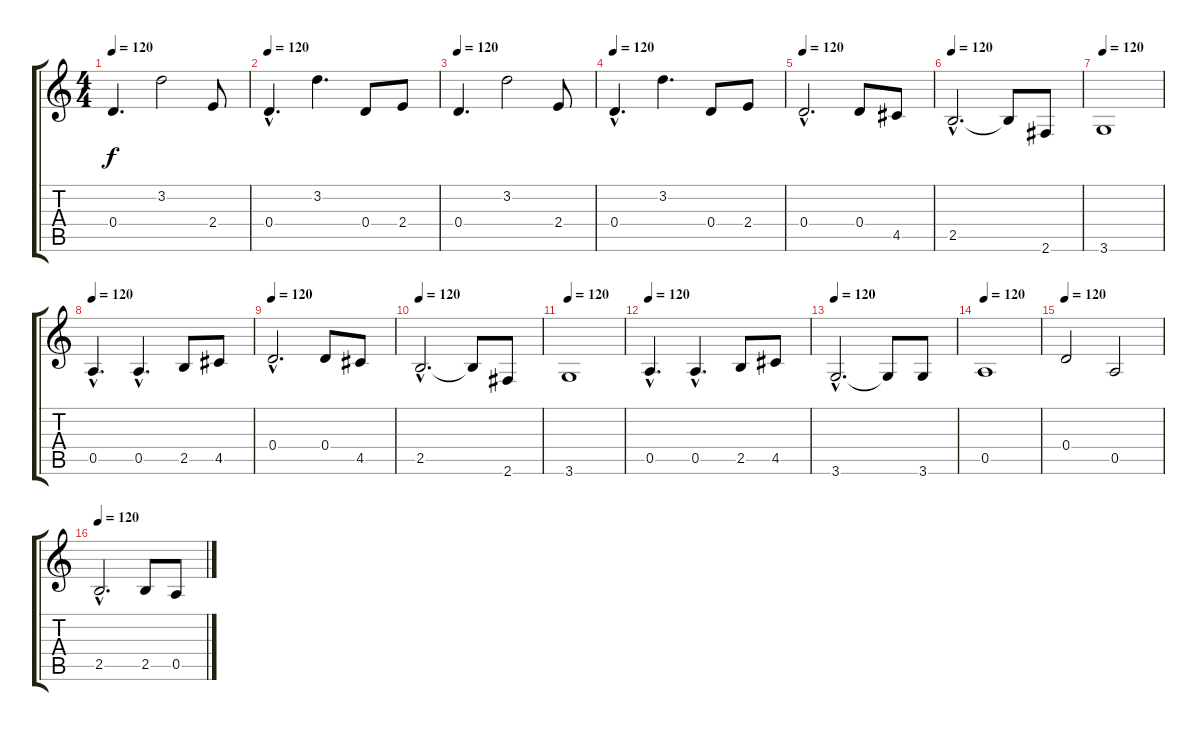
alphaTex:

\track "" {instrument electricguitarclean}
\staff {score tabs}
\tuning (E4 B3 G3 D3 A2 E2) {hide}
\ts (4 4)
\tempo 120
\clef g2
\ks c
0.4.4{d dy f} 3.2.2 2.4.8 |
\tempo 120
0.4{hac}.4{d} 3.2.4{d} 0.4.8 2.4.8 |
\tempo 120
0.4.4{d} 3.2.2 2.4.8 |
\tempo 120
0.4{hac}.4{d} 3.2.4{d} 0.4.8 2.4.8 |
\tempo 120
0.4{hac}.2{d} 0.4.8 4.5.8 |
\tempo 120
2.5{hac}.2{d} 2.5{t}.8 2.6.8 |
\tempo 120
3.6.1 |
\tempo 120
0.5{hac}.4{d} 0.5{hac}.4{d} 2.5.8 4.5.8 |
\tempo 120
0.4{hac}.2{d} 0.4.8 4.5.8 |
\tempo 120
2.5{hac}.2{d} 2.5{t}.8 2.6.8 |
\tempo 120
3.6.1 |
\tempo 120
0.5{hac}.4{d} 0.5{hac}.4{d} 2.5.8 4.5.8 |
\tempo 120
3.6{hac}.2{d} 3.6{t}.8 3.6.8 |
\tempo 120
0.5.1 |
\tempo 120
0.4.2 0.5.2 |
\tempo 120
2.5{hac}.2{d} 2.5.8 0.5.8
